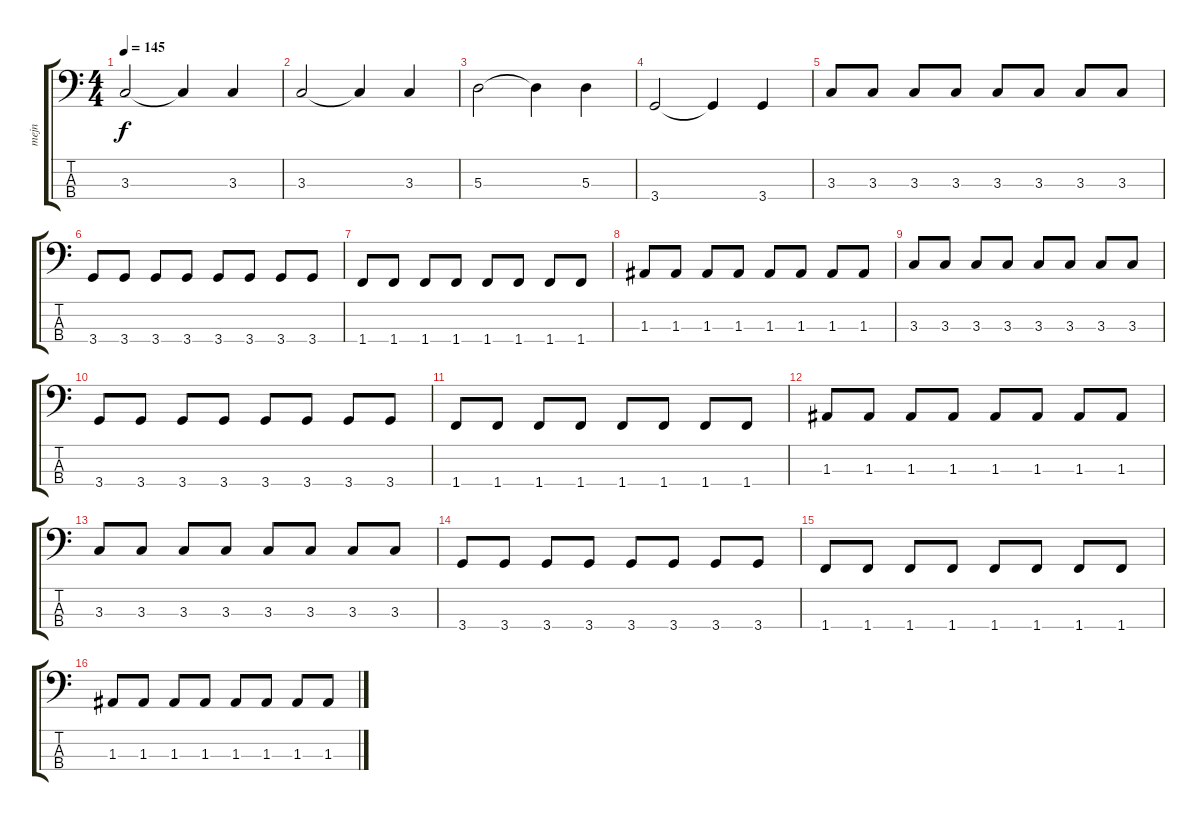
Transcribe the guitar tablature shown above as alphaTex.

\track ("mejn" "mejn") {instrument electricbassfinger}
\staff {score tabs}
\tuning (G2 D2 A1 E1) {hide}
\ts (4 4)
\tempo 145
\clef f4
\ks c
3.3.2{dy f} 3.3{t}.4 3.3.4 |
3.3.2 3.3{t}.4 3.3.4 |
5.3.2 5.3{t}.4 5.3.4 |
3.4.2 3.4{t}.4 3.4.4 |
3.3.8 3.3.8 3.3.8 3.3.8 3.3.8 3.3.8 3.3.8 3.3.8 |
3.4.8 3.4.8 3.4.8 3.4.8 3.4.8 3.4.8 3.4.8 3.4.8 |
1.4.8 1.4.8 1.4.8 1.4.8 1.4.8 1.4.8 1.4.8 1.4.8 |
1.3.8 1.3.8 1.3.8 1.3.8 1.3.8 1.3.8 1.3.8 1.3.8 |
3.3.8 3.3.8 3.3.8 3.3.8 3.3.8 3.3.8 3.3.8 3.3.8 |
3.4.8 3.4.8 3.4.8 3.4.8 3.4.8 3.4.8 3.4.8 3.4.8 |
1.4.8 1.4.8 1.4.8 1.4.8 1.4.8 1.4.8 1.4.8 1.4.8 |
1.3.8 1.3.8 1.3.8 1.3.8 1.3.8 1.3.8 1.3.8 1.3.8 |
3.3.8 3.3.8 3.3.8 3.3.8 3.3.8 3.3.8 3.3.8 3.3.8 |
3.4.8 3.4.8 3.4.8 3.4.8 3.4.8 3.4.8 3.4.8 3.4.8 |
1.4.8 1.4.8 1.4.8 1.4.8 1.4.8 1.4.8 1.4.8 1.4.8 |
1.3.8 1.3.8 1.3.8 1.3.8 1.3.8 1.3.8 1.3.8 1.3.8
